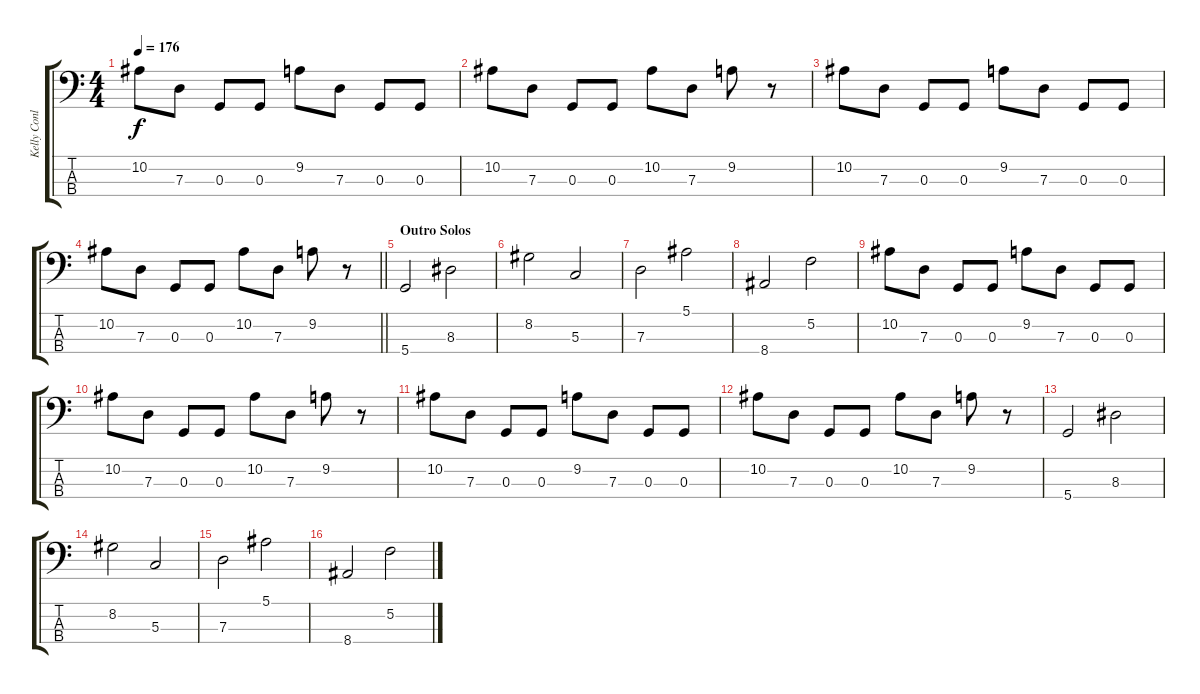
\track ("Kelly Conlon " "Kelly Conl") {instrument electricbassfinger}
\staff {score tabs}
\tuning (F2 C2 G1 D1) {hide}
\ts (4 4)
\tempo 176
\clef f4
\ks c
10.2.8{dy f} 7.3.8 0.3.8 0.3.8 9.2.8 7.3.8 0.3.8 0.3.8 |
10.2.8 7.3.8 0.3.8 0.3.8 10.2.8 7.3.8 9.2.8 r.8 |
10.2.8 7.3.8 0.3.8 0.3.8 9.2.8 7.3.8 0.3.8 0.3.8 |
\barLineRight lightlight
10.2.8 7.3.8 0.3.8 0.3.8 10.2.8 7.3.8 9.2.8 r.8 |
\section ("" "Outro Solos")
5.4.2 8.3.2 |
8.2.2 5.3.2 |
7.3.2 5.1.2 |
8.4.2 5.2.2 |
10.2.8 7.3.8 0.3.8 0.3.8 9.2.8 7.3.8 0.3.8 0.3.8 |
10.2.8 7.3.8 0.3.8 0.3.8 10.2.8 7.3.8 9.2.8 r.8 |
10.2.8 7.3.8 0.3.8 0.3.8 9.2.8 7.3.8 0.3.8 0.3.8 |
10.2.8 7.3.8 0.3.8 0.3.8 10.2.8 7.3.8 9.2.8 r.8 |
5.4.2 8.3.2 |
8.2.2 5.3.2 |
7.3.2 5.1.2 |
8.4.2 5.2.2
